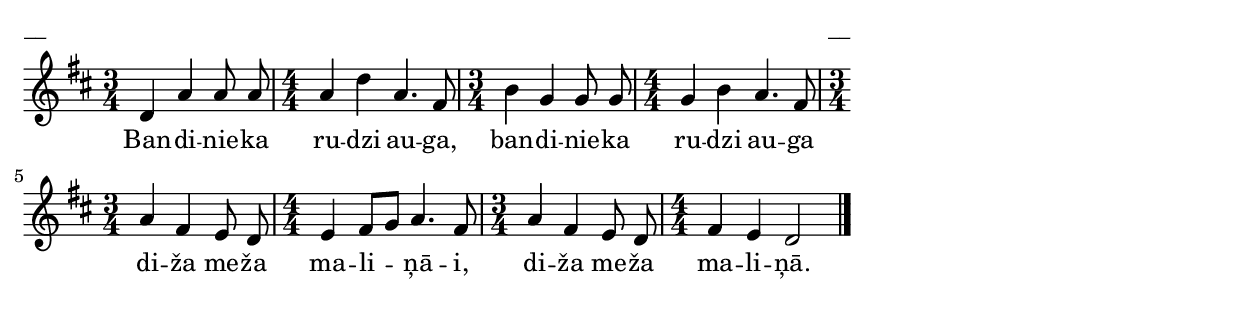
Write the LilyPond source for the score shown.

\version "2.13.16"
%\header {
%    title = "Bandinieka rudzi auga"
%}
\paper {
line-width = 14\cm
left-margin = 0.4\cm
between-system-padding = 0.1\cm
between-system-space = 0.1\cm
}
\layout {
indent = #0
ragged-last = ##f
}


voiceA = \relative c' {
\clef treble
\key d\major  
\time 3/4  
\override Staff.TimeSignature #'style = #'()
d4 a' a8 a \time 4/4 
a4 d a4. fis8 \time 3/4
b4 g g8 g \time 4/4 
g4 b a4. fis8 \time 3/4
a4 fis e8 d \time 4/4
e4 fis8[ g8] a4. fis8 \time 3/4
a4 fis e8 d8 \time 4/4
fis4 e d2 
\bar "|."
}

lyricA = \lyricmode {
Ban -- di -- nie -- ka ru -- dzi au -- ga, 
ban -- di -- nie -- ka ru -- dzi au -- ga
di -- ža me -- ža ma -- li -- ņā -- i, 
di -- ža me -- ža ma -- li -- ņā. 
}

fullScore = <<
\new Staff {
<<
\new Voice = "voiceA" { \oneVoice \autoBeamOff \voiceA }
\lyricsto "voiceA" \new Lyrics \lyricA
>>
}
>>

\score {
\fullScore
\header { piece = "__" opus = "__" }
}
\markup { \with-color #(x11-color 'white) \sans \smaller "__" }
\score {
\unfoldRepeats
\fullScore
\midi {
\context { \Staff \remove "Staff_performer" }
\context { \Voice \consists "Staff_performer" }
}
}


